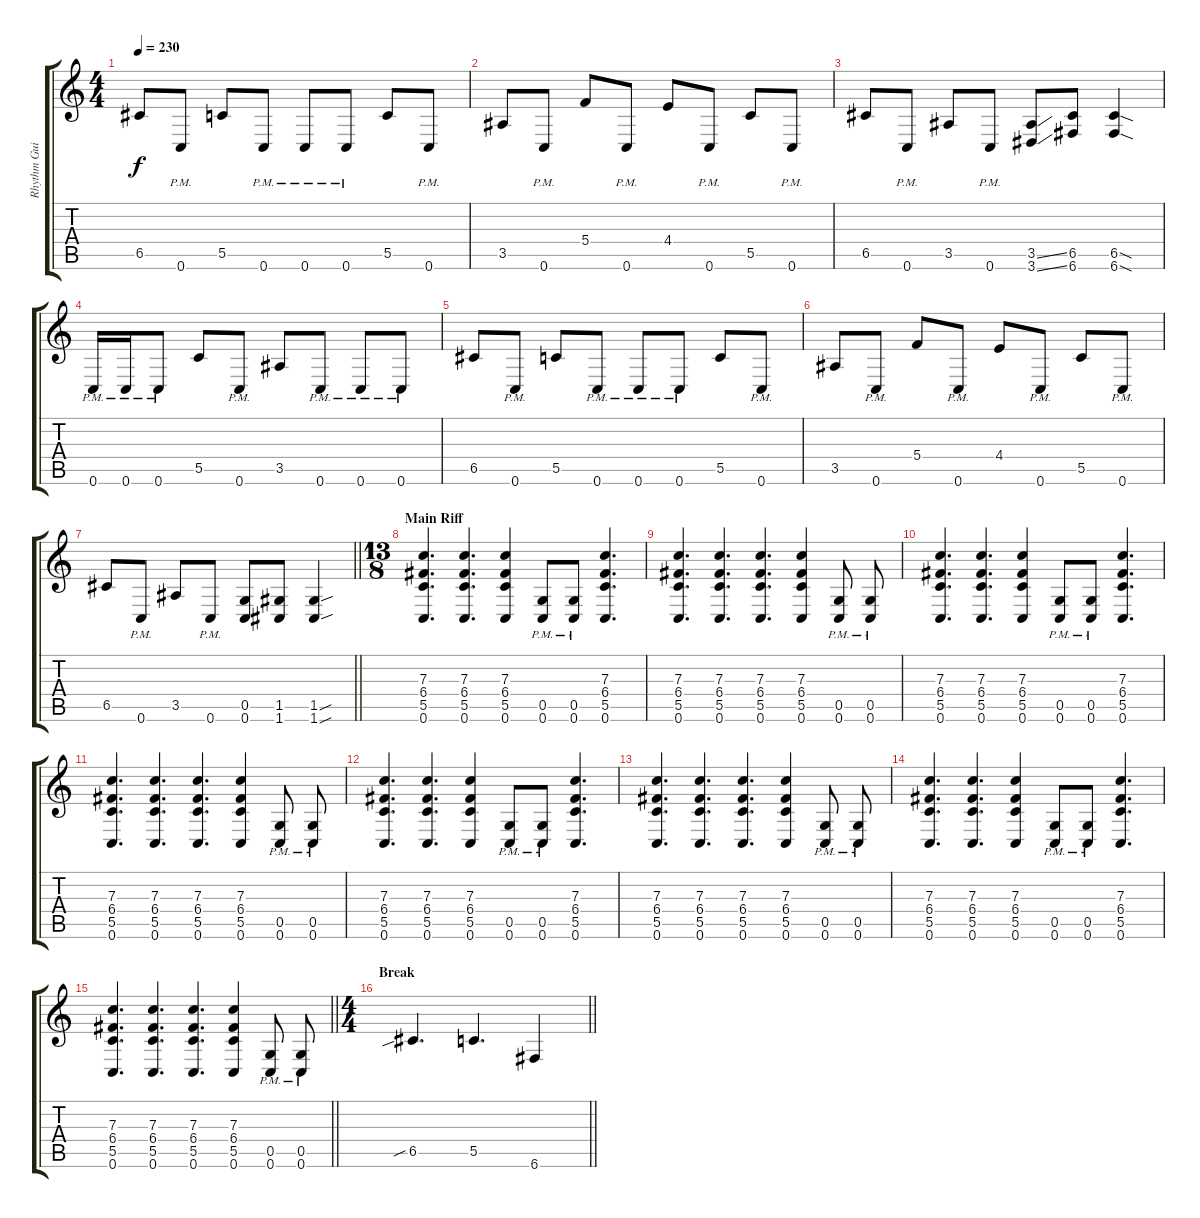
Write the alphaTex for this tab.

\track ("Rhythm Guitar" "Rhythm Gui") {instrument overdrivenguitar}
\staff {score tabs}
\tuning (D4 A3 F3 C3 G2 C2) {hide}
\ts (4 4)
\tempo 230
\clef g2
\ks c
6.5.8{dy f} 0.6{pm}.8 5.5.8 0.6{pm}.8 0.6{pm}.8 0.6{pm}.8 5.5.8 0.6{pm}.8 |
3.5.8 0.6{pm}.8 5.4.8 0.6{pm}.8 4.4.8 0.6{pm}.8 5.5.8 0.6{pm}.8 |
6.5.8 0.6{pm}.8 3.5.8 0.6{pm}.8 (3.5{ss} 3.6{ss}).8 (6.5 6.6).8 (6.5{sod} 6.6{sod}).4 |
0.6{pm}.16 0.6{pm}.16 0.6{pm}.8 5.5.8 0.6{pm}.8 3.5.8 0.6{pm}.8 0.6{pm}.8 0.6{pm}.8 |
6.5.8 0.6{pm}.8 5.5.8 0.6{pm}.8 0.6{pm}.8 0.6{pm}.8 5.5.8 0.6{pm}.8 |
3.5.8 0.6{pm}.8 5.4.8 0.6{pm}.8 4.4.8 0.6{pm}.8 5.5.8 0.6{pm}.8 |
\barLineRight lightlight
6.5.8 0.6{pm}.8 3.5.8 0.6{pm}.8 (0.5 0.6).8 (1.5 1.6).8 (1.5{sou} 1.6{sou}).4 |
\ts (13 8)
\section ("" "Main Riff")
(7.3 6.4 5.5 0.6).4{d} (7.3 6.4 5.5 0.6).4{d} (7.3 6.4 5.5 0.6).4 (0.5{pm} 0.6{pm}).8 (0.5{pm} 0.6{pm}).8 (7.3 6.4 5.5 0.6).4{d} |
(7.3 6.4 5.5 0.6).4{d} (7.3 6.4 5.5 0.6).4{d} (7.3 6.4 5.5 0.6).4{d} (7.3 6.4 5.5 0.6).4 (0.5{pm} 0.6{pm}).8 (0.5{pm} 0.6{pm}).8 |
(7.3 6.4 5.5 0.6).4{d} (7.3 6.4 5.5 0.6).4{d} (7.3 6.4 5.5 0.6).4 (0.5{pm} 0.6{pm}).8 (0.5{pm} 0.6{pm}).8 (7.3 6.4 5.5 0.6).4{d} |
(7.3 6.4 5.5 0.6).4{d} (7.3 6.4 5.5 0.6).4{d} (7.3 6.4 5.5 0.6).4{d} (7.3 6.4 5.5 0.6).4 (0.5{pm} 0.6{pm}).8 (0.5{pm} 0.6{pm}).8 |
(7.3 6.4 5.5 0.6).4{d} (7.3 6.4 5.5 0.6).4{d} (7.3 6.4 5.5 0.6).4 (0.5{pm} 0.6{pm}).8 (0.5{pm} 0.6{pm}).8 (7.3 6.4 5.5 0.6).4{d} |
(7.3 6.4 5.5 0.6).4{d} (7.3 6.4 5.5 0.6).4{d} (7.3 6.4 5.5 0.6).4{d} (7.3 6.4 5.5 0.6).4 (0.5{pm} 0.6{pm}).8 (0.5{pm} 0.6{pm}).8 |
(7.3 6.4 5.5 0.6).4{d} (7.3 6.4 5.5 0.6).4{d} (7.3 6.4 5.5 0.6).4 (0.5{pm} 0.6{pm}).8 (0.5{pm} 0.6{pm}).8 (7.3 6.4 5.5 0.6).4{d} |
\barLineRight lightlight
(7.3 6.4 5.5 0.6).4{d} (7.3 6.4 5.5 0.6).4{d} (7.3 6.4 5.5 0.6).4{d} (7.3 6.4 5.5 0.6).4 (0.5{pm} 0.6{pm}).8 (0.5{pm} 0.6{pm}).8 |
\ts (4 4)
\section ("" "Break")
\barLineRight lightlight
6.5{sib}.4{d} 5.5.4{d} 6.6.4
